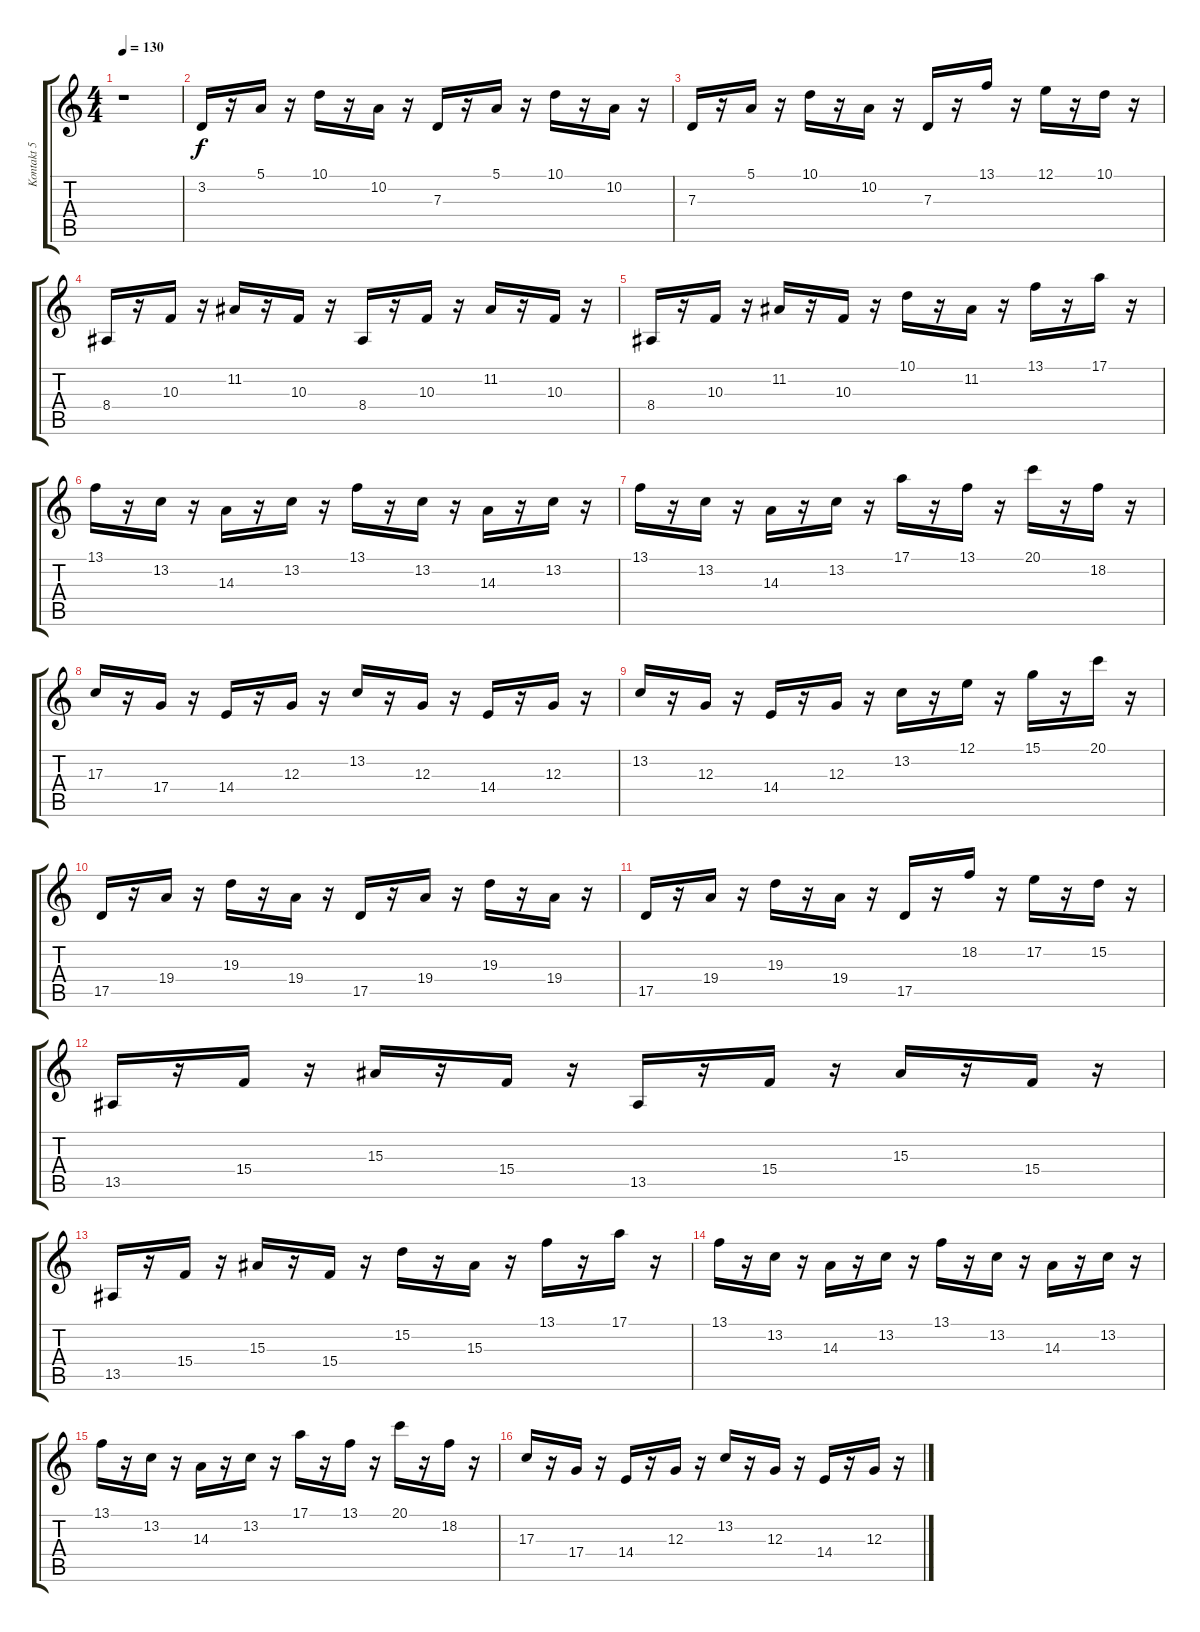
\track ("Kontakt 5 (MIDI)" "Kontakt 5 ") {instrument stringensemble1}
\staff {score tabs}
\tuning (E4 B3 G3 D3 A2 E2) {hide}
\ts (4 4)
\tempo 130
\clef g2
\ks c
r.1{dy f} |
3.2.16 r.16 5.1.16 r.16 10.1.16 r.16 10.2.16 r.16 7.3.16 r.16 5.1.16 r.16 10.1.16 r.16 10.2.16 r.16 |
7.3.16 r.16 5.1.16 r.16 10.1.16 r.16 10.2.16 r.16 7.3.16 r.16 13.1.16 r.16 12.1.16 r.16 10.1.16 r.16 |
8.4.16 r.16 10.3.16 r.16 11.2.16 r.16 10.3.16 r.16 8.4.16 r.16 10.3.16 r.16 11.2.16 r.16 10.3.16 r.16 |
8.4.16 r.16 10.3.16 r.16 11.2.16 r.16 10.3.16 r.16 10.1.16 r.16 11.2.16 r.16 13.1.16 r.16 17.1.16 r.16 |
13.1.16 r.16 13.2.16 r.16 14.3.16 r.16 13.2.16 r.16 13.1.16 r.16 13.2.16 r.16 14.3.16 r.16 13.2.16 r.16 |
13.1.16 r.16 13.2.16 r.16 14.3.16 r.16 13.2.16 r.16 17.1.16 r.16 13.1.16 r.16 20.1.16 r.16 18.2.16 r.16 |
17.3.16 r.16 17.4.16 r.16 14.4.16 r.16 12.3.16 r.16 13.2.16 r.16 12.3.16 r.16 14.4.16 r.16 12.3.16 r.16 |
13.2.16 r.16 12.3.16 r.16 14.4.16 r.16 12.3.16 r.16 13.2.16 r.16 12.1.16 r.16 15.1.16 r.16 20.1.16 r.16 |
17.5.16 r.16 19.4.16 r.16 19.3.16 r.16 19.4.16 r.16 17.5.16 r.16 19.4.16 r.16 19.3.16 r.16 19.4.16 r.16 |
17.5.16 r.16 19.4.16 r.16 19.3.16 r.16 19.4.16 r.16 17.5.16 r.16 18.2.16 r.16 17.2.16 r.16 15.2.16 r.16 |
13.5.16 r.16 15.4.16 r.16 15.3.16 r.16 15.4.16 r.16 13.5.16 r.16 15.4.16 r.16 15.3.16 r.16 15.4.16 r.16 |
13.5.16 r.16 15.4.16 r.16 15.3.16 r.16 15.4.16 r.16 15.2.16 r.16 15.3.16 r.16 13.1.16 r.16 17.1.16 r.16 |
13.1.16 r.16 13.2.16 r.16 14.3.16 r.16 13.2.16 r.16 13.1.16 r.16 13.2.16 r.16 14.3.16 r.16 13.2.16 r.16 |
13.1.16 r.16 13.2.16 r.16 14.3.16 r.16 13.2.16 r.16 17.1.16 r.16 13.1.16 r.16 20.1.16 r.16 18.2.16 r.16 |
17.3.16 r.16 17.4.16 r.16 14.4.16 r.16 12.3.16 r.16 13.2.16 r.16 12.3.16 r.16 14.4.16 r.16 12.3.16 r.16
